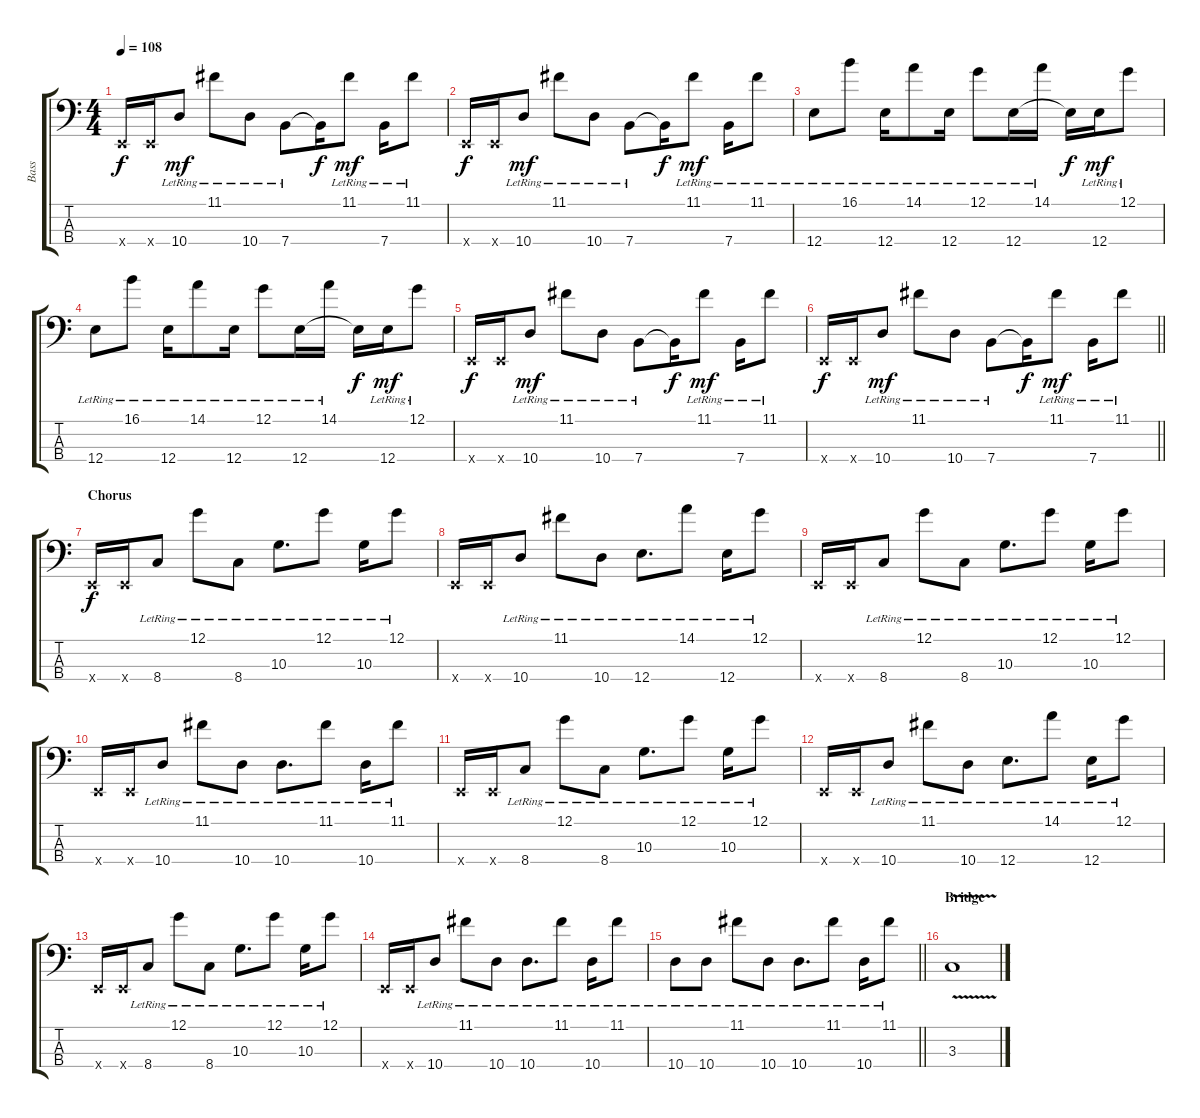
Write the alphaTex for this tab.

\track ("Bass" "Bass") {instrument electricbassfinger}
\staff {score tabs}
\tuning (G2 D2 A1 E1) {hide}
\ts (4 4)
\tempo 108
\clef f4
\ks c
0.4{x}.16{dy f} 0.4{x}.16 10.4{lr}.8{dy mf} 11.1{lr}.8 10.4{lr}.8 7.4{lr}.8 7.4{t}.16{dy f} 11.1{lr}.8{dy mf} 7.4{lr}.16 11.1{lr}.8 |
0.4{x}.16{dy f} 0.4{x}.16 10.4{lr}.8{dy mf} 11.1{lr}.8 10.4{lr}.8 7.4{lr}.8 7.4{t}.16{dy f} 11.1{lr}.8{dy mf} 7.4{lr}.16 11.1{lr}.8 |
12.4{lr}.8 16.1{lr}.8 12.4{lr}.16 14.1{lr}.8 12.4{lr}.16 12.1{lr}.8 12.4{lr}.16 14.1{lr}.16 12.4{t}.16{dy f} 12.4{lr}.16{dy mf} 12.1{lr}.8 |
12.4{lr}.8 16.1{lr}.8 12.4{lr}.16 14.1{lr}.8 12.4{lr}.16 12.1{lr}.8 12.4{lr}.16 14.1{lr}.16 12.4{t}.16{dy f} 12.4{lr}.16{dy mf} 12.1{lr}.8 |
0.4{x}.16{dy f} 0.4{x}.16 10.4{lr}.8{dy mf} 11.1{lr}.8 10.4{lr}.8 7.4{lr}.8 7.4{t}.16{dy f} 11.1{lr}.8{dy mf} 7.4{lr}.16 11.1{lr}.8 |
\barLineRight lightlight
0.4{x}.16{dy f} 0.4{x}.16 10.4{lr}.8{dy mf} 11.1{lr}.8 10.4{lr}.8 7.4{lr}.8 7.4{t}.16{dy f} 11.1{lr}.8{dy mf} 7.4{lr}.16 11.1{lr}.8 |
\section ("" "Chorus")
0.4{x}.16{dy f} 0.4{x}.16 8.4{lr}.8 12.1{lr}.8 8.4{lr}.8 10.3{lr}.8{d} 12.1{lr}.8 10.3{lr}.16 12.1{lr}.8 |
0.4{x}.16 0.4{x}.16 10.4{lr}.8 11.1{lr}.8 10.4{lr}.8 12.4{lr}.8{d} 14.1{lr}.8 12.4{lr}.16 12.1{lr}.8 |
0.4{x}.16 0.4{x}.16 8.4{lr}.8 12.1{lr}.8 8.4{lr}.8 10.3{lr}.8{d} 12.1{lr}.8 10.3{lr}.16 12.1{lr}.8 |
0.4{x}.16 0.4{x}.16 10.4{lr}.8 11.1{lr}.8 10.4{lr}.8 10.4{lr}.8{d} 11.1{lr}.8 10.4{lr}.16 11.1{lr}.8 |
0.4{x}.16 0.4{x}.16 8.4{lr}.8 12.1{lr}.8 8.4{lr}.8 10.3{lr}.8{d} 12.1{lr}.8 10.3{lr}.16 12.1{lr}.8 |
0.4{x}.16 0.4{x}.16 10.4{lr}.8 11.1{lr}.8 10.4{lr}.8 12.4{lr}.8{d} 14.1{lr}.8 12.4{lr}.16 12.1{lr}.8 |
0.4{x}.16 0.4{x}.16 8.4{lr}.8 12.1{lr}.8 8.4{lr}.8 10.3{lr}.8{d} 12.1{lr}.8 10.3{lr}.16 12.1{lr}.8 |
0.4{x}.16 0.4{x}.16 10.4{lr}.8 11.1{lr}.8 10.4{lr}.8 10.4{lr}.8{d} 11.1{lr}.8 10.4{lr}.16 11.1{lr}.8 |
\barLineRight lightlight
10.4{lr}.8 10.4{lr}.8 11.1{lr}.8 10.4{lr}.8 10.4{lr}.8{d} 11.1{lr}.8 10.4{lr}.16 11.1{lr}.8 |
\section ("" "Bridge")
3.3{v}.1
